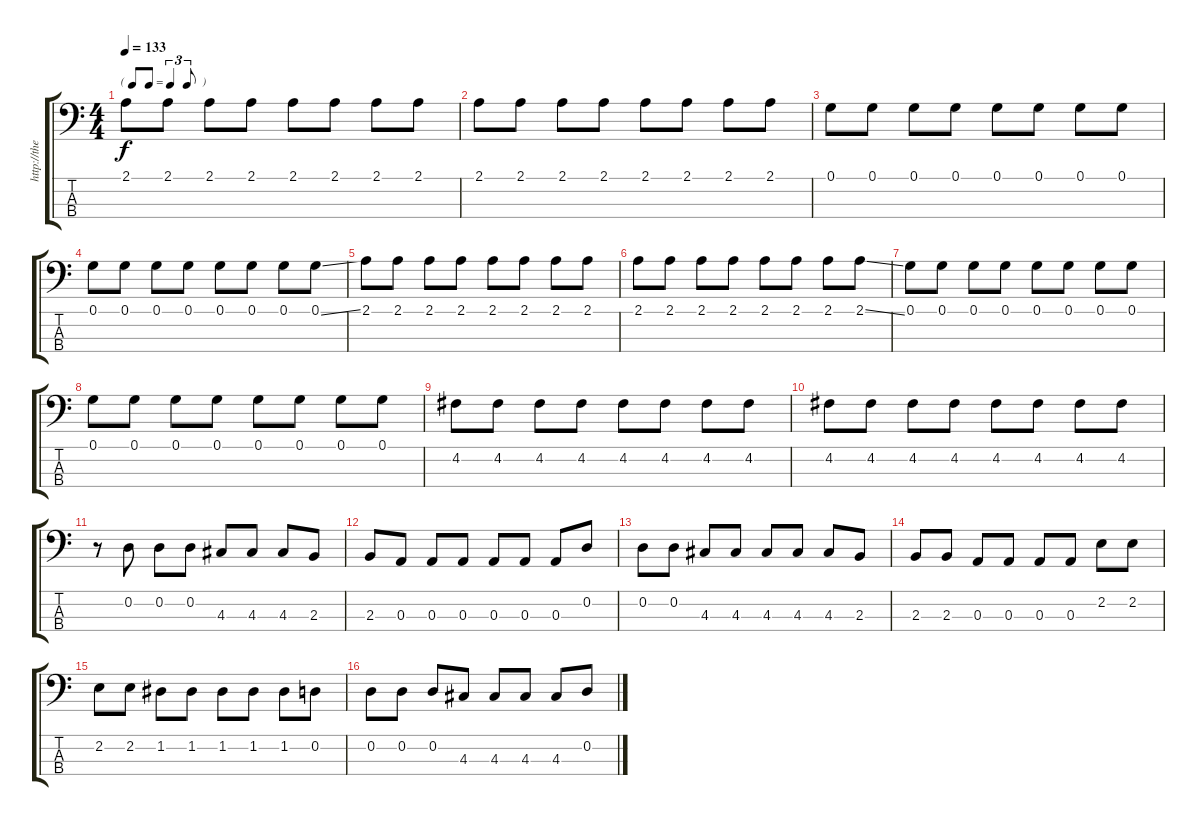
\track ("http://the-midi-universe." "http://the") {instrument electricbassfinger}
\staff {score tabs}
\tuning (G2 D2 A1 E1) {hide}
\ts (4 4)
\tf triplet8th
\tempo 133
\clef f4
\ks c
2.1.8{dy f} 2.1.8 2.1.8 2.1.8 2.1.8 2.1.8 2.1.8 2.1.8 |
2.1.8 2.1.8 2.1.8 2.1.8 2.1.8 2.1.8 2.1.8 2.1.8 |
0.1.8 0.1.8 0.1.8 0.1.8 0.1.8 0.1.8 0.1.8 0.1.8 |
0.1.8 0.1.8 0.1.8 0.1.8 0.1.8 0.1.8 0.1.8 0.1{ss}.8 |
2.1.8 2.1.8 2.1.8 2.1.8 2.1.8 2.1.8 2.1.8 2.1.8 |
2.1.8 2.1.8 2.1.8 2.1.8 2.1.8 2.1.8 2.1.8 2.1{ss}.8 |
0.1.8 0.1.8 0.1.8 0.1.8 0.1.8 0.1.8 0.1.8 0.1.8 |
0.1.8 0.1.8 0.1.8 0.1.8 0.1.8 0.1.8 0.1.8 0.1.8 |
4.2.8 4.2.8 4.2.8 4.2.8 4.2.8 4.2.8 4.2.8 4.2.8 |
4.2.8 4.2.8 4.2.8 4.2.8 4.2.8 4.2.8 4.2.8 4.2.8 |
r.8 0.2.8 0.2.8 0.2.8 4.3.8 4.3.8 4.3.8 2.3.8 |
2.3.8 0.3.8 0.3.8 0.3.8 0.3.8 0.3.8 0.3.8 0.2.8 |
0.2.8 0.2.8 4.3.8 4.3.8 4.3.8 4.3.8 4.3.8 2.3.8 |
2.3.8 2.3.8 0.3.8 0.3.8 0.3.8 0.3.8 2.2.8 2.2.8 |
2.2.8 2.2.8 1.2.8 1.2.8 1.2.8 1.2.8 1.2.8 0.2.8 |
0.2.8 0.2.8 0.2.8 4.3.8 4.3.8 4.3.8 4.3.8 0.2.8
